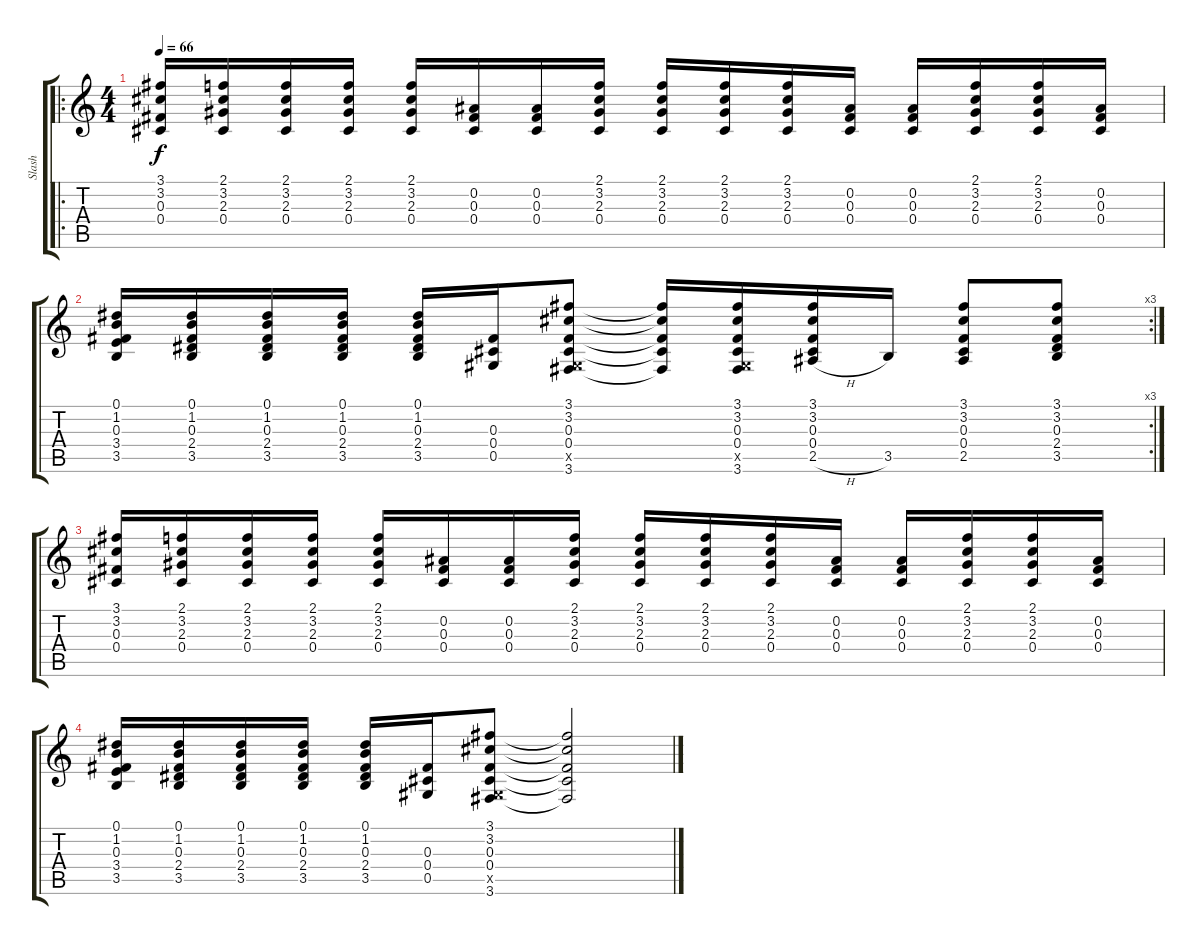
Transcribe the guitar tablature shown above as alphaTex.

\track ("Slash " "Slash ") {instrument electricguitarclean}
\staff {score tabs}
\tuning (Eb4 Bb3 Gb3 Db3 Ab2 Eb2) {hide}
\ro
\ts (4 4)
\tempo 66
\clef g2
\ks c
(3.1 3.2 0.3 0.4).16{dy f} (2.1 3.2 2.3 0.4).16 (2.1 3.2 2.3 0.4).16 (2.1 3.2 2.3 0.4).16 (2.1 3.2 2.3 0.4).16 (0.2 0.3 0.4).16 (0.2 0.3 0.4).16 (2.1 3.2 2.3 0.4).16 (2.1 3.2 2.3 0.4).16 (2.1 3.2 2.3 0.4).16 (2.1 3.2 2.3 0.4).16 (0.2 0.3 0.4).16 (0.2 0.3 0.4).16 (2.1 3.2 2.3 0.4).16 (2.1 3.2 2.3 0.4).16 (0.2 0.3 0.4).16 |
\rc 3
(0.1 1.2 0.3 3.4 3.5).16 (0.1 1.2 0.3 2.4 3.5).16 (0.1 1.2 0.3 2.4 3.5).16 (0.1 1.2 0.3 2.4 3.5).16 (0.1 1.2 0.3 2.4 3.5).16 (0.3 0.4 0.5).16 (3.1 3.2 0.3 0.4 0.5{x} 3.6).8 (3.1{t} 3.2{t} 0.3{t} 0.4{t} 3.6{t}).16 (3.1 3.2 0.3 0.4 0.5{x} 3.6).16 (3.1 3.2 0.3 0.4 2.5{h}).16 3.5.16 (3.1 3.2 0.3 0.4 2.5).8 (3.1 3.2 0.3 2.4 3.5).8 |
(3.1 3.2 0.3 0.4).16 (2.1 3.2 2.3 0.4).16 (2.1 3.2 2.3 0.4).16 (2.1 3.2 2.3 0.4).16 (2.1 3.2 2.3 0.4).16 (0.2 0.3 0.4).16 (0.2 0.3 0.4).16 (2.1 3.2 2.3 0.4).16 (2.1 3.2 2.3 0.4).16 (2.1 3.2 2.3 0.4).16 (2.1 3.2 2.3 0.4).16 (0.2 0.3 0.4).16 (0.2 0.3 0.4).16 (2.1 3.2 2.3 0.4).16 (2.1 3.2 2.3 0.4).16 (0.2 0.3 0.4).16 |
(0.1 1.2 0.3 3.4 3.5).16 (0.1 1.2 0.3 2.4 3.5).16 (0.1 1.2 0.3 2.4 3.5).16 (0.1 1.2 0.3 2.4 3.5).16 (0.1 1.2 0.3 2.4 3.5).16 (0.3 0.4 0.5).16 (3.1 3.2 0.3 0.4 0.5{x} 3.6).8 (3.1{t} 3.2{t} 0.3{t} 0.4{t} 3.6{t}).2
